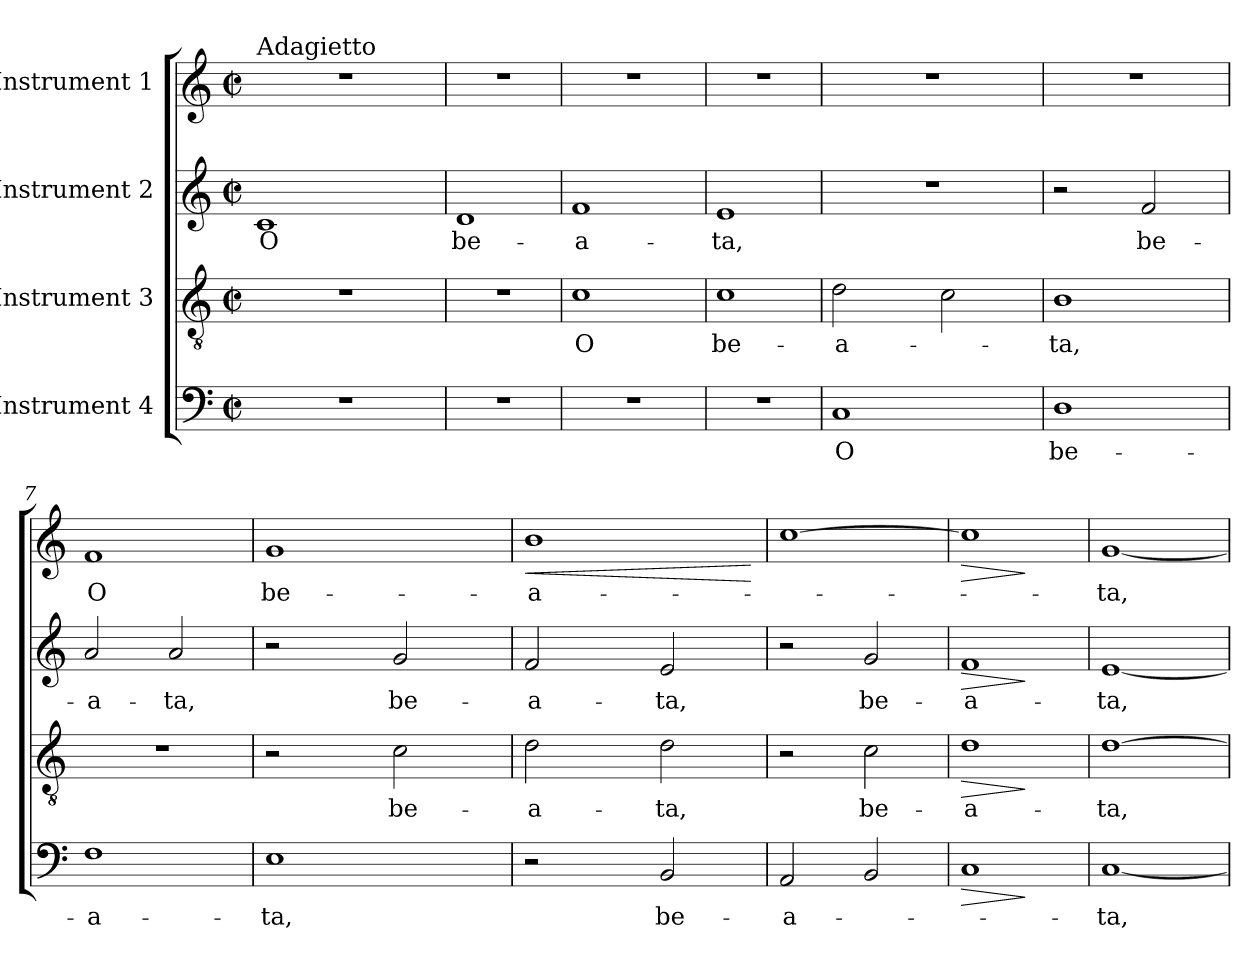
**kern	**text	**dynam	**kern	**text	**dynam	**kern	**text	**dynam	**kern	**text	**dynam
*part4	*part4	*part4	*part3	*part3	*part3	*part2	*part2	*part2	*part1	*part1	*part1
*staff4	*staff4	*staff4	*staff3	*staff3	*staff3	*staff2	*staff2	*staff2	*staff1	*staff1	*staff1
*I"Instrument 4	*	*	*I"Instrument 3	*	*	*I"Instrument 2	*	*	*I"Instrument 1	*	*
!!LO:PB:g=z
*stria5	*	*	*stria5	*	*	*stria5	*	*	*stria5	*	*
*clefF4	*	*	*clefGv2	*	*	*clefG2	*	*	*clefG2	*	*
*M2/2	*	*	*M2/2	*	*	*M2/2	*	*	*M2/2	*	*
*met(c|)	*	*	*met(c|)	*	*	*met(c|)	*	*	*met(c|)	*	*
=1	=1	=1	=1	=1	=1	=1	=1	=1	=1	=1	=1
!	!	!	!	!	!	!	!	!	!LO:TX:a:t=Adagietto	!	!
!	!	!	!	!	!	!	!LO:LY:b:cj	!	!	!	!
*	*	*	*	*	*	*^	*	*	*	*	*
1r	.	.	1r	.	.	1c	4ryy	O	.	1r	.	.
.	.	.	.	.	.	.	16ryy	.	.	.	.	.
.	.	.	.	.	.	.	64ryy	.	.	.	.	.
.	.	.	.	.	.	.	2ryy	.	.	.	.	.
.	.	.	.	.	.	.	8ryy	.	.	.	.	.
.	.	.	.	.	.	.	32.ryy	.	.	.	.	.
=2	=2	=2	=2	=2	=2	=2	=2	=2	=2	=2	=2	=2
!	!	!	!	!	!	!	!	!LO:LY:b:cj	!	!	!	!
*	*	*	*	*	*	*v	*v	*	*	*	*	*
1r	.	.	1r	.	.	1d	be-	.	1r	.	.
=3	=3	=3	=3	=3	=3	=3	=3	=3	=3	=3	=3
!	!	!	!	!LO:LY:b:cj	!	!	!LO:LY:b:cj	!	!	!	!
*	*	*	*^	*	*	*	*	*	*	*	*
1r	.	.	1c	4ryy	O	.	1f	-a-	.	1r	.	.
.	.	.	.	2.ryy	.	.	.	.	.	.	.	.
=4	=4	=4	=4	=4	=4	=4	=4	=4	=4	=4	=4	=4
!	!	!	!	!	!LO:LY:b:cj	!	!	!LO:LY:b:cj	!	!	!	!
*	*	*	*v	*v	*	*	*	*	*	*	*	*
1r	.	.	1c	be-	.	1e	-ta,	.	1r	.	.
=5	=5	=5	=5	=5	=5	=5	=5	=5	=5	=5	=5
!	!LO:LY:b:cj	!	!	!LO:LY:b:rj	!	!	!	!	!	!	!
*^	*	*	*	*	*	*	*	*	*	*	*
1C	8ryy	O	.	2d\	-a-	.	1r	.	.	1r	.	.
.	16ryy	.	.	.	.	.	.	.	.	.	.	.
.	64ryy	.	.	.	.	.	.	.	.	.	.	.
.	2ryy	.	.	.	.	.	.	.	.	.	.	.
.	.	.	.	2c\	.	.	.	.	.	.	.	.
.	4ryy	.	.	.	.	.	.	.	.	.	.	.
.	32.ryy	.	.	.	.	.	.	.	.	.	.	.
=6	=6	=6	=6	=6	=6	=6	=6	=6	=6	=6	=6	=6
!	!	!LO:LY:b:cj	!	!	!LO:LY:b:cj	!	!	!	!	!	!	!
*v	*v	*	*	*	*	*	*^	*	*	*	*	*
1D	be-	.	1B	-ta,	.	2r	4.ryy	.	.	1r	.	.
.	.	.	.	.	.	.	2ryy	.	.	.	.	.
!	!	!	!	!	!	!	!	!LO:LY:b:cj	!	!	!	!
.	.	.	.	.	.	2f/	.	be-	.	.	.	.
.	.	.	.	.	.	.	8ryy	.	.	.	.	.
=7	=7	=7	=7	=7	=7	=7	=7	=7	=7	=7	=7	=7
!	!LO:LY:b:cj	!	!	!	!	!	!	!LO:LY:b:cj	!	!	!LO:LY:b:cj	!
*	*	*	*	*	*	*v	*v	*	*	*	*	*
1F	-a-	.	1r	.	.	2a/	-a-	.	1f	O	.
!	!	!	!	!	!	!	!LO:LY:b:cj	!	!	!	!
.	.	.	.	.	.	2a/	-ta,	.	.	.	.
=8	=8	=8	=8	=8	=8	=8	=8	=8	=8	=8	=8
!	!LO:LY:b:cj	!	!	!	!	!	!	!	!	!LO:LY:b:cj	!
*	*	*	*^	*	*	*	*	*	*	*	*
1E	-ta,	.	2r	4ryy	.	.	2r	.	.	1g	be-	.
.	.	.	.	16.ryy	.	.	.	.	.	.	.	.
.	.	.	.	2ryy	.	.	.	.	.	.	.	.
!	!	!	!	!	!LO:LY:b:cj	!	!	!LO:LY:b:cj	!	!	!	!
.	.	.	2c\	.	be-	.	2g/	be-	.	.	.	.
.	.	.	.	8ryy	.	.	.	.	.	.	.	.
.	.	.	.	32ryy	.	.	.	.	.	.	.	.
=9	=9	=9	=9	=9	=9	=9	=9	=9	=9	=9	=9	=9
!	!	!	!	!	!LO:LY:b:cj	!	!	!LO:LY:b:cj	!	!	!LO:LY:b:rj	!LO:HP:b
*^	*	*	*v	*v	*	*	*	*	*	*	*	*
2r	4ryy	.	.	2d\	-a-	.	2f/	-a-	.	1b	-a-	<
.	8ryy	.	.	.	.	.	.	.	.	.	.	.
.	64ryy	.	.	.	.	.	.	.	.	.	.	.
.	2ryy	.	.	.	.	.	.	.	.	.	.	.
!	!	!LO:LY:b:cj	!	!	!LO:LY:b:cj	!	!	!LO:LY:b:cj	!	!	!	!
2BB/	.	be-	.	2d\	-ta,	.	2e/	-ta,	.	.	.	.
.	16..ryy	.	.	.	.	.	.	.	.	.	.	.
.	.	.	.	.	.	.	.	.	.	.	.	[
=10	=10	=10	=10	=10	=10	=10	=10	=10	=10	=10	=10	=10
!	!	!LO:LY:b:rj	!	!	!	!	!	!	!	!	!	!
*v	*v	*	*	*	*	*	*	*	*	*	*	*
2AA/	-a-	.	2r	.	.	2r	.	.	[>1cc	.	.
!	!	!	!	!LO:LY:b:cj	!	!	!LO:LY:b:cj	!	!	!	!
2BB/	.	.	2c\	be-	.	2g/	be-	.	.	.	.
=11	=11	=11	=11	=11	=11	=11	=11	=11	=11	=11	=11
!	!	!LO:HP:b	!	!LO:LY:b:cj	!LO:HP:b	!	!LO:LY:b:cj	!LO:HP:b	!	!	!LO:HP:b
1C	.	>	1d	-a-	>	1f	-a-	>	1cc]	.	>
.	.	]	.	.	]	.	.	]	.	.	]
=12	=12	=12	=12	=12	=12	=12	=12	=12	=12	=12	=12
!	!LO:LY:b:cj	!	!	!LO:LY:b:cj	!	!	!LO:LY:b:cj	!	!	!LO:LY:b:cj	!
[<1C	-ta,	.	[>1d	-ta,	.	[<1e	-ta,	.	[<1g	-ta,	.
=	=	=	=	=	=	=	=	=	=	=	=
*-	*-	*-	*-	*-	*-	*-	*-	*-	*-	*-	*-
